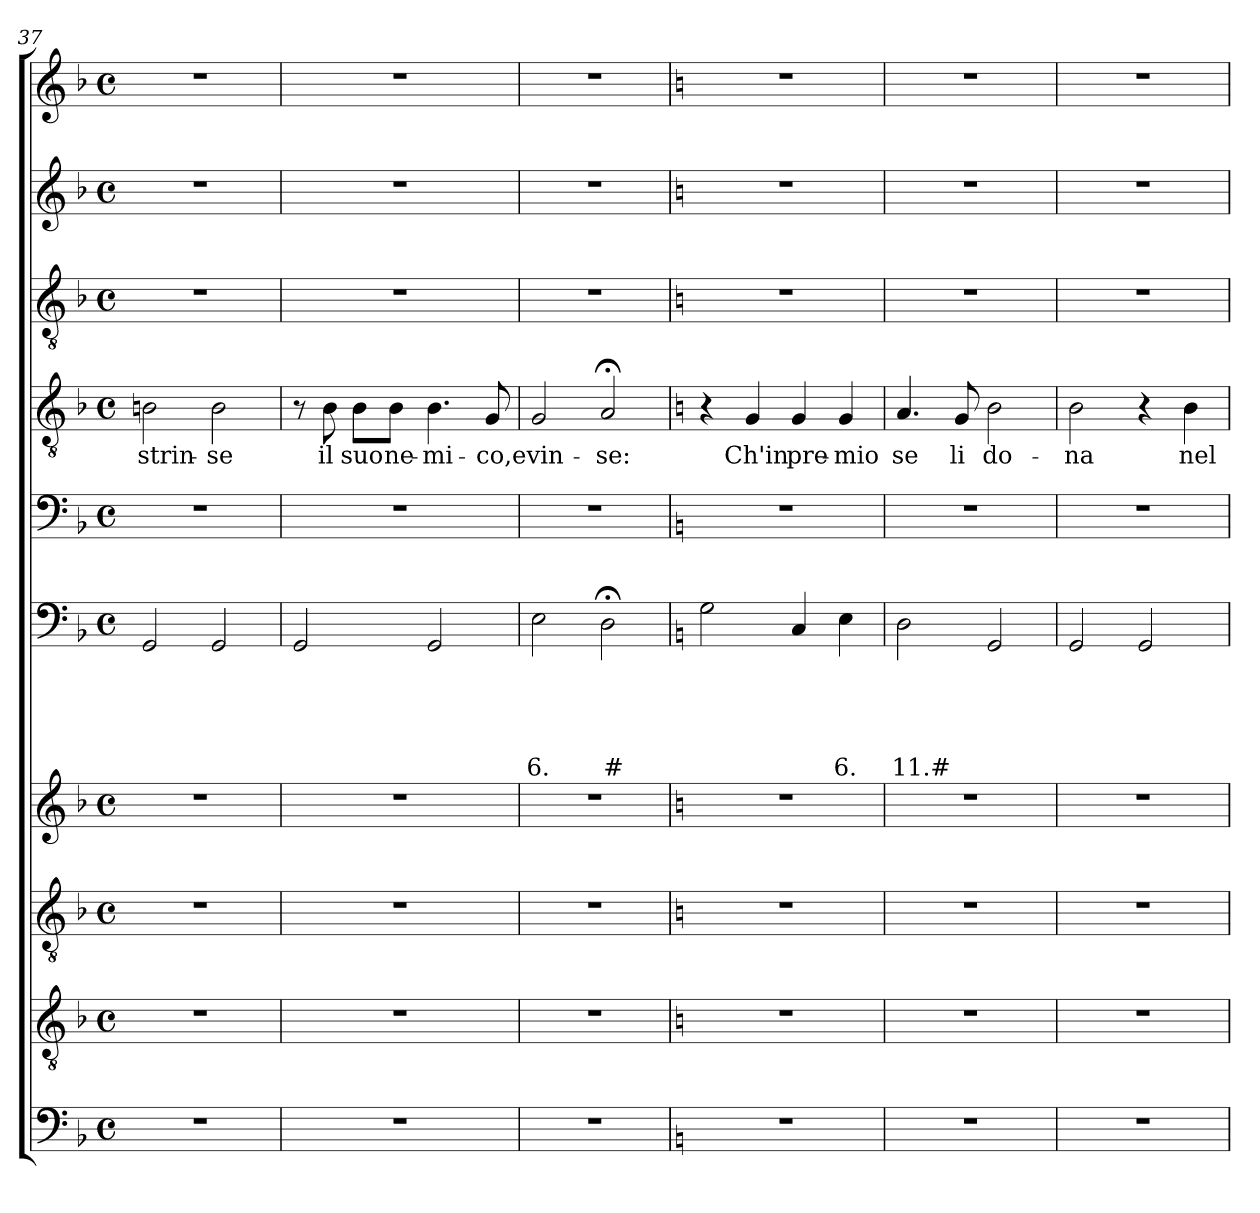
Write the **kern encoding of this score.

**kern	**kern	**kern	**kern	**kern	**text	**text	**text	**text	**text	**kern	**kern	**text	**kern	**kern	**kern
*part10	*part9	*part8	*part7	*part6	*part6	*part6	*part6	*part6	*part6	*part5	*part4	*part4	*part3	*part2	*part1
*staff10	*staff9	*staff8	*staff7	*staff6	*staff6	*staff6	*staff6	*staff6	*staff6	*staff5	*staff4	*staff4	*staff3	*staff2	*staff1
*clefF4	*clefGv2	*clefGv2	*clefG2	*clefF4	*	*	*	*	*	*clefF4	*clefGv2	*	*clefGv2	*clefG2	*clefG2
*k[b-]	*k[b-]	*k[b-]	*k[b-]	*k[b-]	*	*	*	*	*	*k[b-]	*k[b-]	*	*k[b-]	*k[b-]	*k[b-]
*F:	*F:	*F:	*F:	*F:	*	*	*	*	*	*F:	*F:	*	*F:	*F:	*F:
*M4/4	*M4/4	*M4/4	*M4/4	*M4/4	*	*	*	*	*	*M4/4	*M4/4	*	*M4/4	*M4/4	*M4/4
*met(c)	*met(c)	*met(c)	*met(c)	*met(c)	*	*	*	*	*	*met(c)	*met(c)	*	*met(c)	*met(c)	*met(c)
=37	=37	=37	=37	=37	=37	=37	=37	=37	=37	=37	=37	=37	=37	=37	=37
1r	1r	1r	1r	2GG/	.	.	.	.	.	1r	2Bn\	strin-	1r	1r	1r
.	.	.	.	2GG/	.	.	.	.	.	.	2B\	-se	.	.	.
=38	=38	=38	=38	=38	=38	=38	=38	=38	=38	=38	=38	=38	=38	=38	=38
1r	1r	1r	1r	2GG/	.	.	.	.	.	1r	8r	.	1r	1r	1r
.	.	.	.	.	.	.	.	.	.	.	8B-\	il	.	.	.
.	.	.	.	.	.	.	.	.	.	.	8B-\L	suo	.	.	.
.	.	.	.	.	.	.	.	.	.	.	8B-\J	ne-	.	.	.
.	.	.	.	2GG/	.	.	.	.	.	.	4.B-\	-mi-	.	.	.
.	.	.	.	.	.	.	.	.	.	.	8G/	-co,e	.	.	.
=39	=39	=39	=39	=39	=39	=39	=39	=39	=39	=39	=39	=39	=39	=39	=39
1r	1r	1r	1r	2E\	.	.	.	.	6.	1r	2G/	vin-	1r	1r	1r
.	.	.	.	2D;<\	.	.	.	.	#	.	2A;</	-se:	.	.	.
!!LO:PB:g=z
=40	=40	=40	=40	=40	=40	=40	=40	=40	=40	=40	=40	=40	=40	=40	=40
*k[]	*k[]	*k[]	*k[]	*k[]	*	*	*	*	*	*k[]	*k[]	*	*k[]	*k[]	*k[]
*C:	*C:	*C:	*C:	*C:	*	*	*	*	*	*C:	*C:	*	*C:	*C:	*C:
1r	1r	1r	1r	2G\	.	.	.	.	.	1r	4r	.	1r	1r	1r
.	.	.	.	.	.	.	.	.	.	.	4G/	Ch'in	.	.	.
.	.	.	.	4C/	.	.	.	.	.	.	4G/	pre-	.	.	.
.	.	.	.	4E\	.	.	.	.	6.	.	4G/	-mio	.	.	.
=41	=41	=41	=41	=41	=41	=41	=41	=41	=41	=41	=41	=41	=41	=41	=41
1r	1r	1r	1r	2D\	.	.	.	.	11.#	1r	4.A/	se	1r	1r	1r
.	.	.	.	.	.	.	.	.	.	.	8G/	li	.	.	.
.	.	.	.	2GG/	.	.	.	.	.	.	2B\	do-	.	.	.
=42	=42	=42	=42	=42	=42	=42	=42	=42	=42	=42	=42	=42	=42	=42	=42
1r	1r	1r	1r	2GG/	.	.	.	.	.	1r	2B\	-na	1r	1r	1r
.	.	.	.	2GG/	.	.	.	.	.	.	4r	.	.	.	.
.	.	.	.	.	.	.	.	.	.	.	4B\	nel	.	.	.
=	=	=	=	=	=	=	=	=	=	=	=	=	=	=	=
*-	*-	*-	*-	*-	*-	*-	*-	*-	*-	*-	*-	*-	*-	*-	*-
